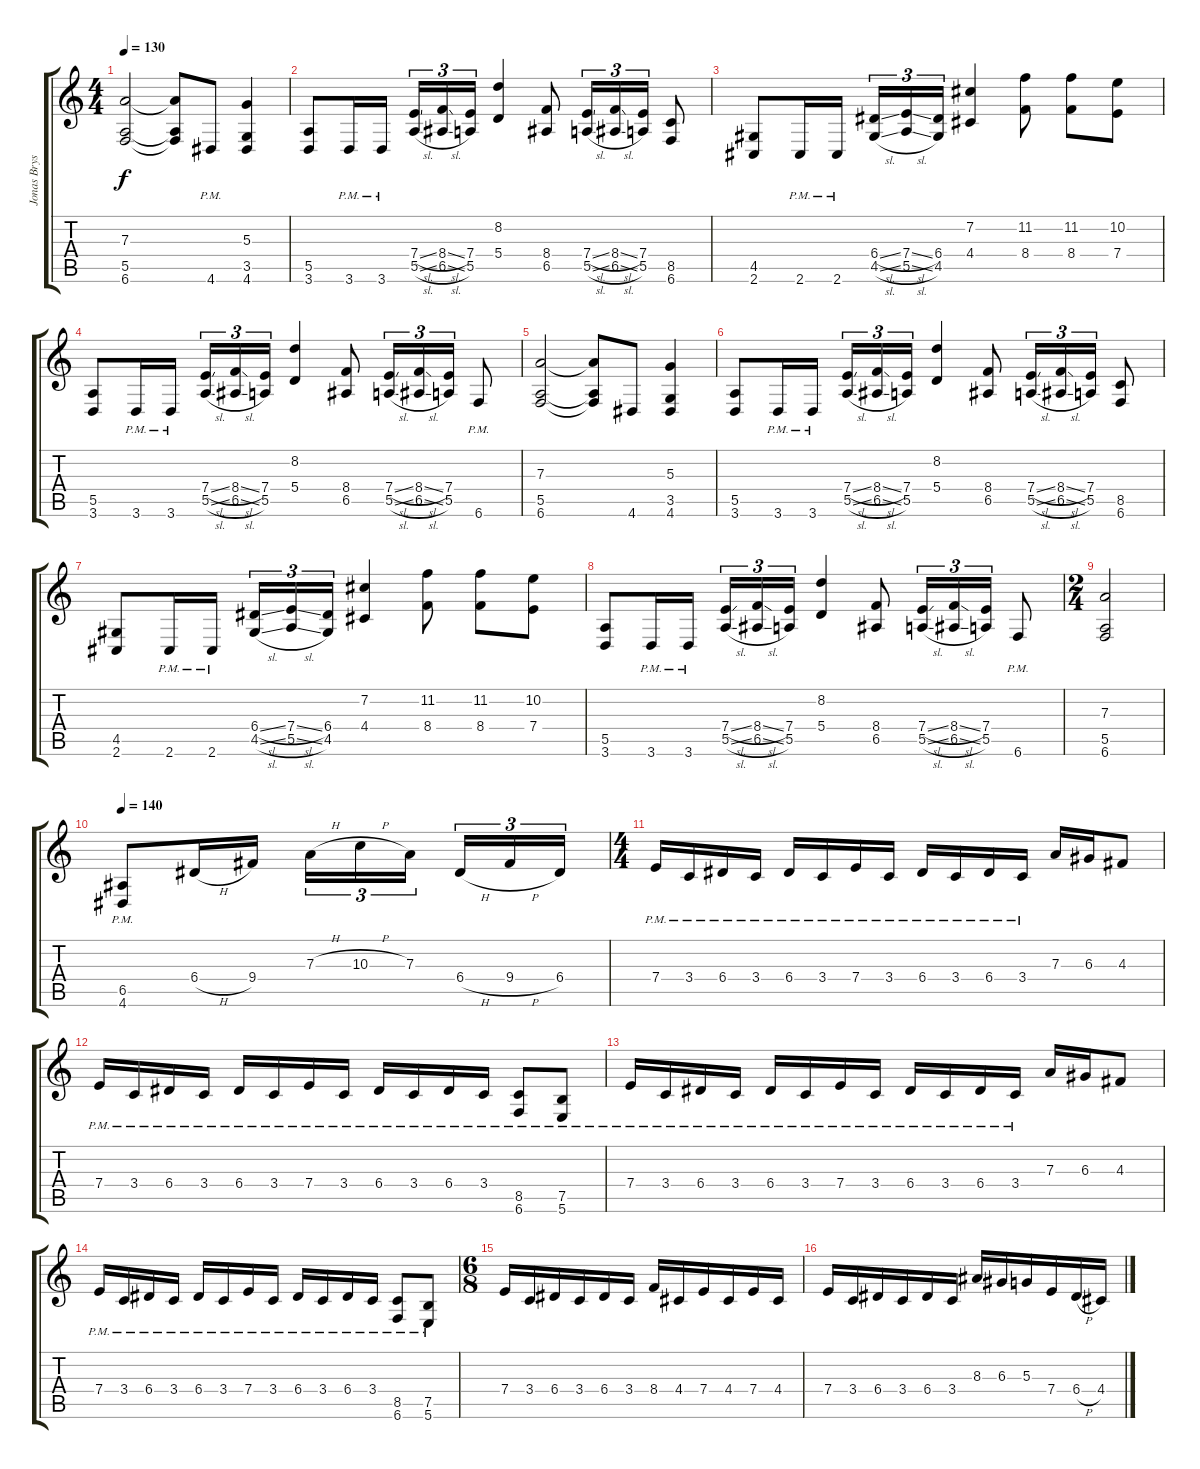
\track ("Jonas Bryssling" "Jonas Brys") {instrument distortionguitar}
\staff {score tabs}
\tuning (B3 Gb3 D3 A2 E2 B1) {hide}
\ts (4 4)
\tempo 130
\clef g2
\ks c
(7.3 5.5 6.6).2{dy f} (7.3{t} 5.5{t} 6.6{t}).8 4.6{pm}.8 (5.3 3.5 4.6).4 |
(5.5 3.6).8 3.6{pm}.16 3.6{pm}.16 (7.4{sl} 5.5{sl}).16{tu (3 2)} (8.4{sl} 6.5{sl}).16{tu (3 2)} (7.4 5.5).16{tu (3 2)} (8.2 5.4).4 (8.4 6.5).8 (7.4{sl} 5.5{sl}).16{tu (3 2)} (8.4{sl} 6.5{sl}).16{tu (3 2)} (7.4 5.5).16{tu (3 2)} (8.5 6.6).8 |
(4.5 2.6).8 2.6{pm}.16 2.6{pm}.16 (6.4{sl} 4.5{sl}).16{tu (3 2)} (7.4{sl} 5.5{sl}).16{tu (3 2)} (6.4 4.5).16{tu (3 2)} (7.2 4.4).4 (11.2 8.4).8 (11.2 8.4).8 (10.2 7.4).8 |
(5.5 3.6).8 3.6{pm}.16 3.6{pm}.16 (7.4{sl} 5.5{sl}).16{tu (3 2)} (8.4{sl} 6.5{sl}).16{tu (3 2)} (7.4 5.5).16{tu (3 2)} (8.2 5.4).4 (8.4 6.5).8 (7.4{sl} 5.5{sl}).16{tu (3 2)} (8.4{sl} 6.5{sl}).16{tu (3 2)} (7.4 5.5).16{tu (3 2)} 6.6{pm}.8 |
(7.3 5.5 6.6).2 (7.3{t} 5.5{t} 6.6{t}).8 4.6.8 (5.3 3.5 4.6).4 |
(5.5 3.6).8 3.6{pm}.16 3.6{pm}.16 (7.4{sl} 5.5{sl}).16{tu (3 2)} (8.4{sl} 6.5{sl}).16{tu (3 2)} (7.4 5.5).16{tu (3 2)} (8.2 5.4).4 (8.4 6.5).8 (7.4{sl} 5.5{sl}).16{tu (3 2)} (8.4{sl} 6.5{sl}).16{tu (3 2)} (7.4 5.5).16{tu (3 2)} (8.5 6.6).8 |
(4.5 2.6).8 2.6{pm}.16 2.6{pm}.16 (6.4{sl} 4.5{sl}).16{tu (3 2)} (7.4{sl} 5.5{sl}).16{tu (3 2)} (6.4 4.5).16{tu (3 2)} (7.2 4.4).4 (11.2 8.4).8 (11.2 8.4).8 (10.2 7.4).8 |
(5.5 3.6).8 3.6{pm}.16 3.6{pm}.16 (7.4{sl} 5.5{sl}).16{tu (3 2)} (8.4{sl} 6.5{sl}).16{tu (3 2)} (7.4 5.5).16{tu (3 2)} (8.2 5.4).4 (8.4 6.5).8 (7.4{sl} 5.5{sl}).16{tu (3 2)} (8.4{sl} 6.5{sl}).16{tu (3 2)} (7.4 5.5).16{tu (3 2)} 6.6{pm}.8 |
\ts (2 4)
(7.3 5.5 6.6).2 |
\tempo 140
(6.5{pm} 4.6{pm}).8 6.4{h}.16 9.4.16 7.3{h}.16{tu (3 2)} 10.3{h}.16{tu (3 2)} 7.3.16{tu (3 2)} 6.4{h}.16{tu (3 2)} 9.4{h}.16{tu (3 2)} 6.4.16{tu (3 2)} |
\ts (4 4)
7.4{pm}.16 3.4{pm}.16 6.4{pm}.16 3.4{pm}.16 6.4{pm}.16 3.4{pm}.16 7.4{pm}.16 3.4{pm}.16 6.4{pm}.16 3.4{pm}.16 6.4{pm}.16 3.4{pm}.16 7.3.16 6.3.16 4.3.8 |
7.4{pm}.16 3.4{pm}.16 6.4{pm}.16 3.4{pm}.16 6.4{pm}.16 3.4{pm}.16 7.4{pm}.16 3.4{pm}.16 6.4{pm}.16 3.4{pm}.16 6.4{pm}.16 3.4{pm}.16 (8.5{pm} 6.6{pm}).8 (7.5{pm} 5.6{pm}).8 |
7.4{pm}.16 3.4{pm}.16 6.4{pm}.16 3.4{pm}.16 6.4{pm}.16 3.4{pm}.16 7.4{pm}.16 3.4{pm}.16 6.4{pm}.16 3.4{pm}.16 6.4{pm}.16 3.4{pm}.16 7.3.16 6.3.16 4.3.8 |
7.4{pm}.16 3.4{pm}.16 6.4{pm}.16 3.4{pm}.16 6.4{pm}.16 3.4{pm}.16 7.4{pm}.16 3.4{pm}.16 6.4{pm}.16 3.4{pm}.16 6.4{pm}.16 3.4{pm}.16 (8.5{pm} 6.6{pm}).8 (7.5{pm} 5.6{pm}).8 |
\ts (6 8)
7.4.16 3.4.16 6.4.16 3.4.16 6.4.16 3.4.16 8.4.16 4.4.16 7.4.16 4.4.16 7.4.16 4.4.16 |
7.4.16 3.4.16 6.4.16 3.4.16 6.4.16 3.4.16 8.3.16 6.3.16 5.3.16 7.4.16 6.4{h}.16 4.4.16
